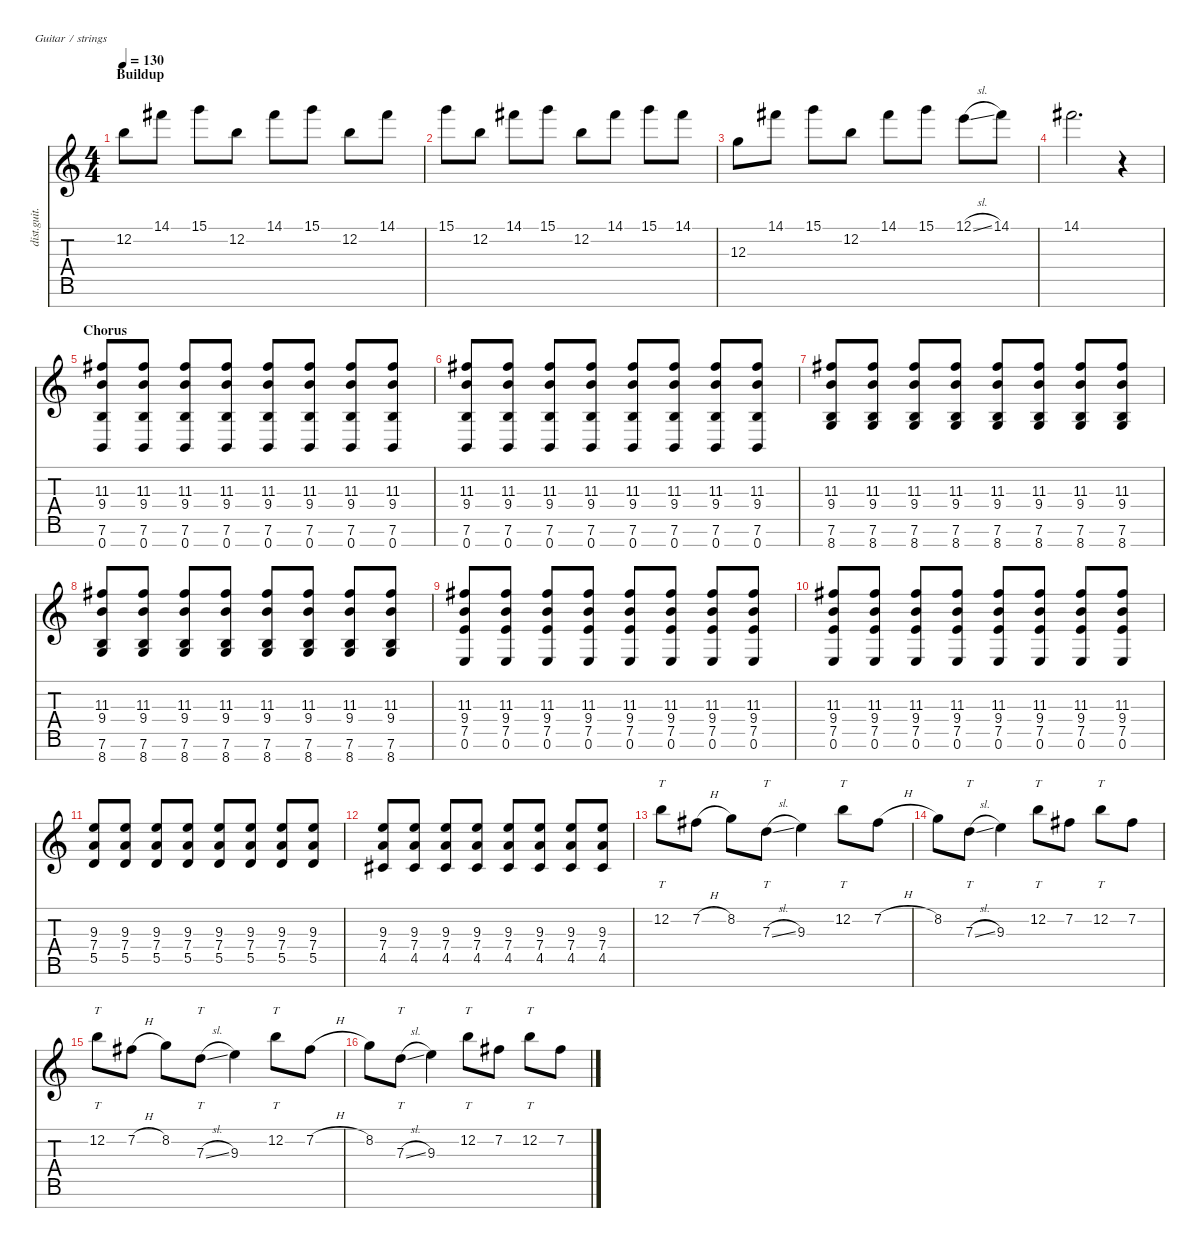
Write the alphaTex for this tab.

\defaultSystemsLayout 4
\hideDynamics
\bracketExtendMode nobrackets
\track ("Distortion Guitar - Zoli" "dist.guit.") {instrument distortionguitar}
\staff {score tabs}
\tuning (E4 B3 G3 D3 A2 E2 B1)
\ts (4 4)
\section ("" "Buildup")
\tempo 130
\clef g2
\ks c
12.2.8{dy mf beam Down} 14.1{acc #}.8{beam Down} 15.1.8{beam Down} 12.2.8{beam Down} 14.1{acc #}.8{beam Down} 15.1.8{beam Down} 12.2.8{beam Down} 14.1{acc #}.8{beam Down} |
15.1.8{beam Down} 12.2.8{beam Down} 14.1{acc #}.8{beam Down} 15.1.8{beam Down} 12.2.8{beam Down} 14.1{acc #}.8{beam Down} 15.1.8{beam Down} 14.1{acc #}.8{beam Down} |
12.3.8{beam Down} 14.1{acc #}.8{beam Down} 15.1.8{beam Down} 12.2.8{beam Down} 14.1{acc #}.8{beam Down} 15.1.8{beam Down} 12.1{sl}.8{beam Down} 14.1{acc #}.8{beam Down} |
14.1{acc #}.2{d beam Down} r.4{beam Down} |
\section ("" "Chorus")
(0.7 7.6 9.4 11.3{acc #}).8{beam Up} (0.7 7.6 9.4 11.3{acc #}).8{beam Up} (0.7 7.6 9.4 11.3{acc #}).8{beam Up} (0.7 7.6 9.4 11.3{acc #}).8{beam Up} (0.7 7.6 9.4 11.3{acc #}).8{beam Up} (0.7 7.6 9.4 11.3{acc #}).8{beam Up} (0.7 7.6 9.4 11.3{acc #}).8{beam Up} (0.7 7.6 9.4 11.3{acc #}).8{beam Up} |
(0.7 7.6 9.4 11.3{acc #}).8{beam Up} (0.7 7.6 9.4 11.3{acc #}).8{beam Up} (0.7 7.6 9.4 11.3{acc #}).8{beam Up} (0.7 7.6 9.4 11.3{acc #}).8{beam Up} (0.7 7.6 9.4 11.3{acc #}).8{beam Up} (0.7 7.6 9.4 11.3{acc #}).8{beam Up} (0.7 7.6 9.4 11.3{acc #}).8{beam Up} (0.7 7.6 9.4 11.3{acc #}).8{beam Up} |
(8.7 7.6 9.4 11.3{acc #}).8{beam Up} (8.7 7.6 9.4 11.3{acc #}).8{beam Up} (8.7 7.6 9.4 11.3{acc #}).8{beam Up} (8.7 7.6 9.4 11.3{acc #}).8{beam Up} (8.7 7.6 9.4 11.3{acc #}).8{beam Up} (8.7 7.6 9.4 11.3{acc #}).8{beam Up} (8.7 7.6 9.4 11.3{acc #}).8{beam Up} (8.7 7.6 9.4 11.3{acc #}).8{beam Up} |
(8.7 7.6 9.4 11.3{acc #}).8{beam Up} (8.7 7.6 9.4 11.3{acc #}).8{beam Up} (8.7 7.6 9.4 11.3{acc #}).8{beam Up} (8.7 7.6 9.4 11.3{acc #}).8{beam Up} (8.7 7.6 9.4 11.3{acc #}).8{beam Up} (8.7 7.6 9.4 11.3{acc #}).8{beam Up} (8.7 7.6 9.4 11.3{acc #}).8{beam Up} (8.7 7.6 9.4 11.3{acc #}).8{beam Up} |
(0.6 7.5 9.4 11.3{acc #}).8{beam Up} (0.6 7.5 9.4 11.3{acc #}).8{beam Up} (0.6 7.5 9.4 11.3{acc #}).8{beam Up} (0.6 7.5 9.4 11.3{acc #}).8{beam Up} (0.6 7.5 9.4 11.3{acc #}).8{beam Up} (0.6 7.5 9.4 11.3{acc #}).8{beam Up} (0.6 7.5 9.4 11.3{acc #}).8{beam Up} (0.6 7.5 9.4 11.3{acc #}).8{beam Up} |
(0.6 7.5 9.4 11.3{acc #}).8{beam Up} (0.6 7.5 9.4 11.3{acc #}).8{beam Up} (0.6 7.5 9.4 11.3{acc #}).8{beam Up} (0.6 7.5 9.4 11.3{acc #}).8{beam Up} (0.6 7.5 9.4 11.3{acc #}).8{beam Up} (0.6 7.5 9.4 11.3{acc #}).8{beam Up} (0.6 7.5 9.4 11.3{acc #}).8{beam Up} (0.6 7.5 9.4 11.3{acc #}).8{beam Up} |
(5.5 7.4 9.3).8{beam Up} (5.5 7.4 9.3).8{beam Up} (5.5 7.4 9.3).8{beam Up} (5.5 7.4 9.3).8{beam Up} (5.5 7.4 9.3).8{beam Up} (5.5 7.4 9.3).8{beam Up} (5.5 7.4 9.3).8{beam Up} (5.5 7.4 9.3).8{beam Up} |
(4.5{acc #} 7.4 9.3).8{beam Up} (4.5{acc #} 7.4 9.3).8{beam Up} (4.5{acc #} 7.4 9.3).8{beam Up} (4.5{acc #} 7.4 9.3).8{beam Up} (4.5{acc #} 7.4 9.3).8{beam Up} (4.5{acc #} 7.4 9.3).8{beam Up} (4.5{acc #} 7.4 9.3).8{beam Up} (4.5{acc #} 7.4 9.3).8{beam Up} |
12.2.8{tt beam Down} 7.2{h acc #}.8{beam Down} 8.2.8{beam Down} 7.3{sl}.8{tt beam Down} 9.3.4{beam Down} 12.2.8{tt beam Down} 7.2{h acc #}.8{beam Down} |
8.2.8{beam Down} 7.3{sl}.8{tt beam Down} 9.3.4{beam Down} 12.2.8{tt beam Down} 7.2{acc #}.8{beam Down} 12.2.8{tt beam Down} 7.2{acc #}.8{beam Down} |
12.2.8{tt beam Down} 7.2{h acc #}.8{beam Down} 8.2.8{beam Down} 7.3{sl}.8{tt beam Down} 9.3.4{beam Down} 12.2.8{tt beam Down} 7.2{h acc #}.8{beam Down} |
8.2.8{beam Down} 7.3{sl}.8{tt beam Down} 9.3.4{beam Down} 12.2.8{tt beam Down} 7.2{acc #}.8{beam Down} 12.2.8{tt beam Down} 7.2{acc #}.8{beam Down}
